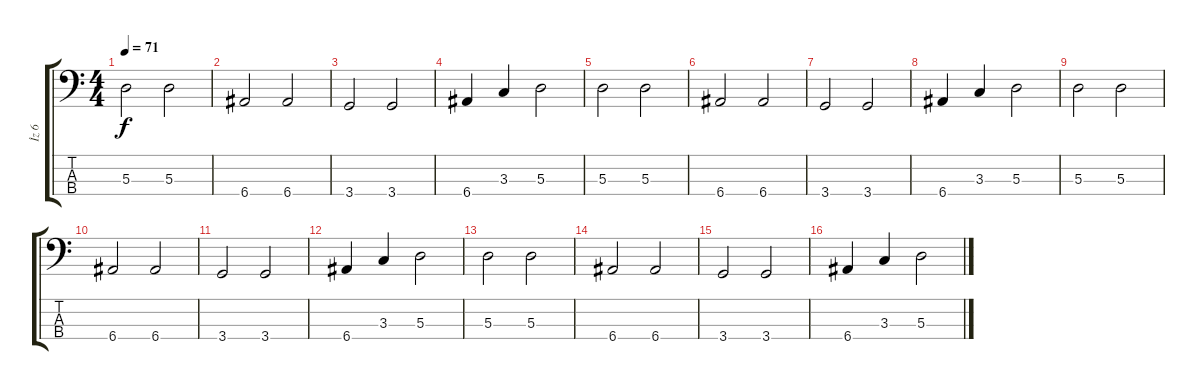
\track ("İz 6" "İz 6") {instrument electricbassfinger}
\staff {score tabs}
\tuning (G2 D2 A1 E1) {hide}
\ts (4 4)
\tempo 71
\clef f4
\ks c
5.3.2{dy f} 5.3.2 |
6.4.2 6.4.2 |
3.4.2 3.4.2 |
6.4.4 3.3.4 5.3.2 |
5.3.2 5.3.2 |
6.4.2 6.4.2 |
3.4.2 3.4.2 |
6.4.4 3.3.4 5.3.2 |
5.3.2 5.3.2 |
6.4.2 6.4.2 |
3.4.2 3.4.2 |
6.4.4 3.3.4 5.3.2 |
5.3.2 5.3.2 |
6.4.2 6.4.2 |
3.4.2 3.4.2 |
6.4.4 3.3.4 5.3.2
